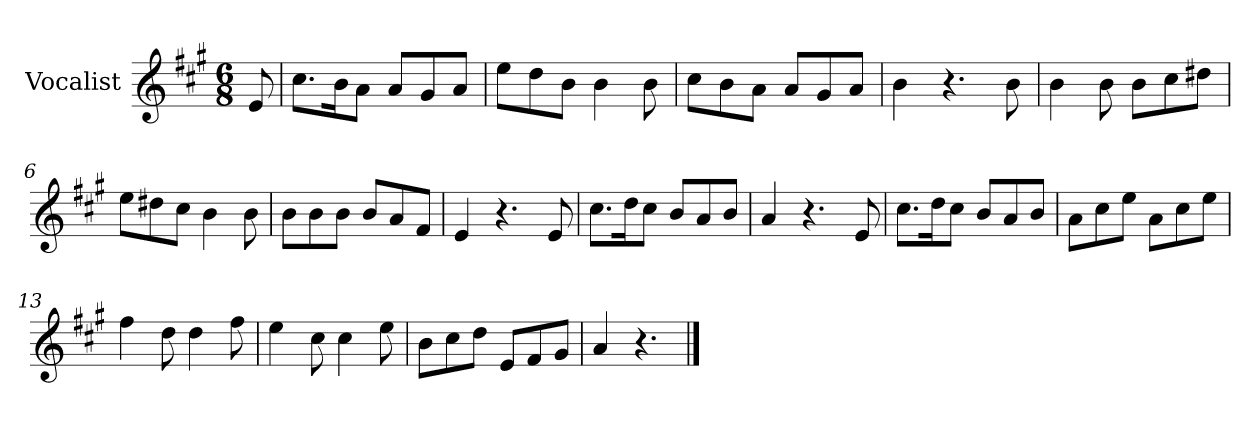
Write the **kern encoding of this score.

**kern
*part1
*staff1
*I"Vocalist
*k[f#c#g#]
*A:
*M6/8
=
8e
=1
8.cc#L
16bK
8aJ
8aL
8g#
8aJ
=2
8eeL
8dd
8bJ
4b
8b
=3
8cc#L
8b
8aJ
8aL
8g#
8aJ
=4
4b
4.r
8b
=5
4b
8b
8bL
8cc#
8dd#XJ
=6
8eeL
8dd#X
8cc#J
4b
8b
=7
8bL
8b
8bJ
8bL
8a
8f#J
=8
4e
4.r
8e
=9
8.cc#L
16ddK
8cc#J
8bL
8a
8bJ
=10
4a
4.r
8e
=11
8.cc#L
16ddK
8cc#J
8bL
8a
8bJ
=12
8aL
8cc#
8eeJ
8aL
8cc#
8eeJ
=13
4ff#
8dd
4dd
8ff#
=14
4ee
8cc#
4cc#
8ee
=15
8bL
8cc#
8ddJ
8eL
8f#
8g#J
=16
4a
4.r
==
*-
